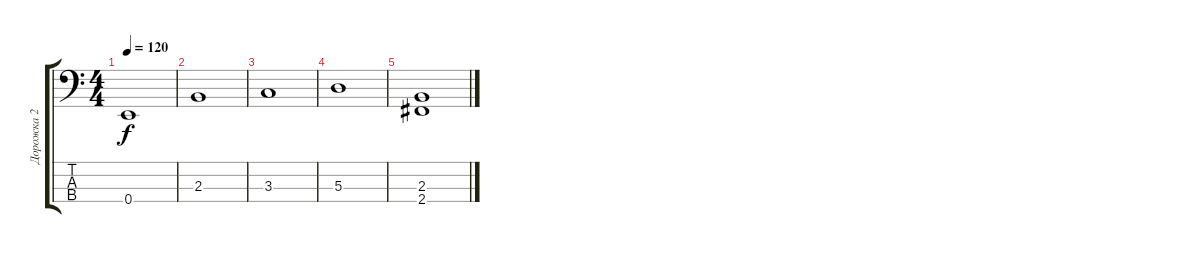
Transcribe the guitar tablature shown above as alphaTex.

\track ("Дорожка 2" "Дорожка 2") {instrument electricbassfinger}
\staff {score tabs}
\tuning (G2 D2 A1 E1) {hide}
\ts (4 4)
\tempo 120
\clef f4
\ks c
0.4.1{dy f} |
2.3.1 |
3.3.1 |
5.3.1 |
(2.3 2.4).1
